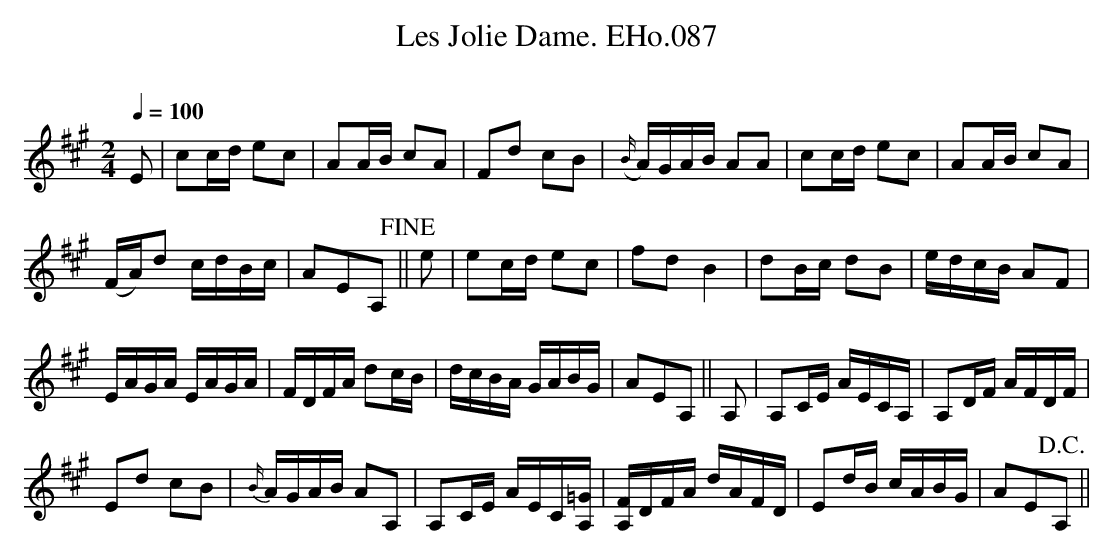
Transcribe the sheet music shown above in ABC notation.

X:1
T:Les Jolie Dame. EHo.087
M:2/4
L:1/8
Q:1/4=100
O:
K:A
E | cc/d/ ec | AA/B/ cA | Fd cB | ({B/}A/)G/A/B/ AA | cc/d/ ec | AA/B/ cA |
(F/A/)d c/d/B/c/ | AEA,!fine! || e |ec/d/ ec | fdB2 | dB/c/ dB | e/d/c/B/ AF |
E/A/G/A/ E/A/G/A/ | F/D/F/A/ dc/B/ | d/c/B/A/ G/A/B/G/ | AEA, || A, | A,C/E/ A/E/C/A,/ | A,D/F/ A/F/D/F/ |
Ed cB | {B/}A/G/A/B/ AA, | A,C/E/ A/E/C/[=G/A,/] | [F/A,/]D/F/A/ d/A/F/D/ | Ed/B/ c/A/B/G/ | AE!D.C.!A, ||
